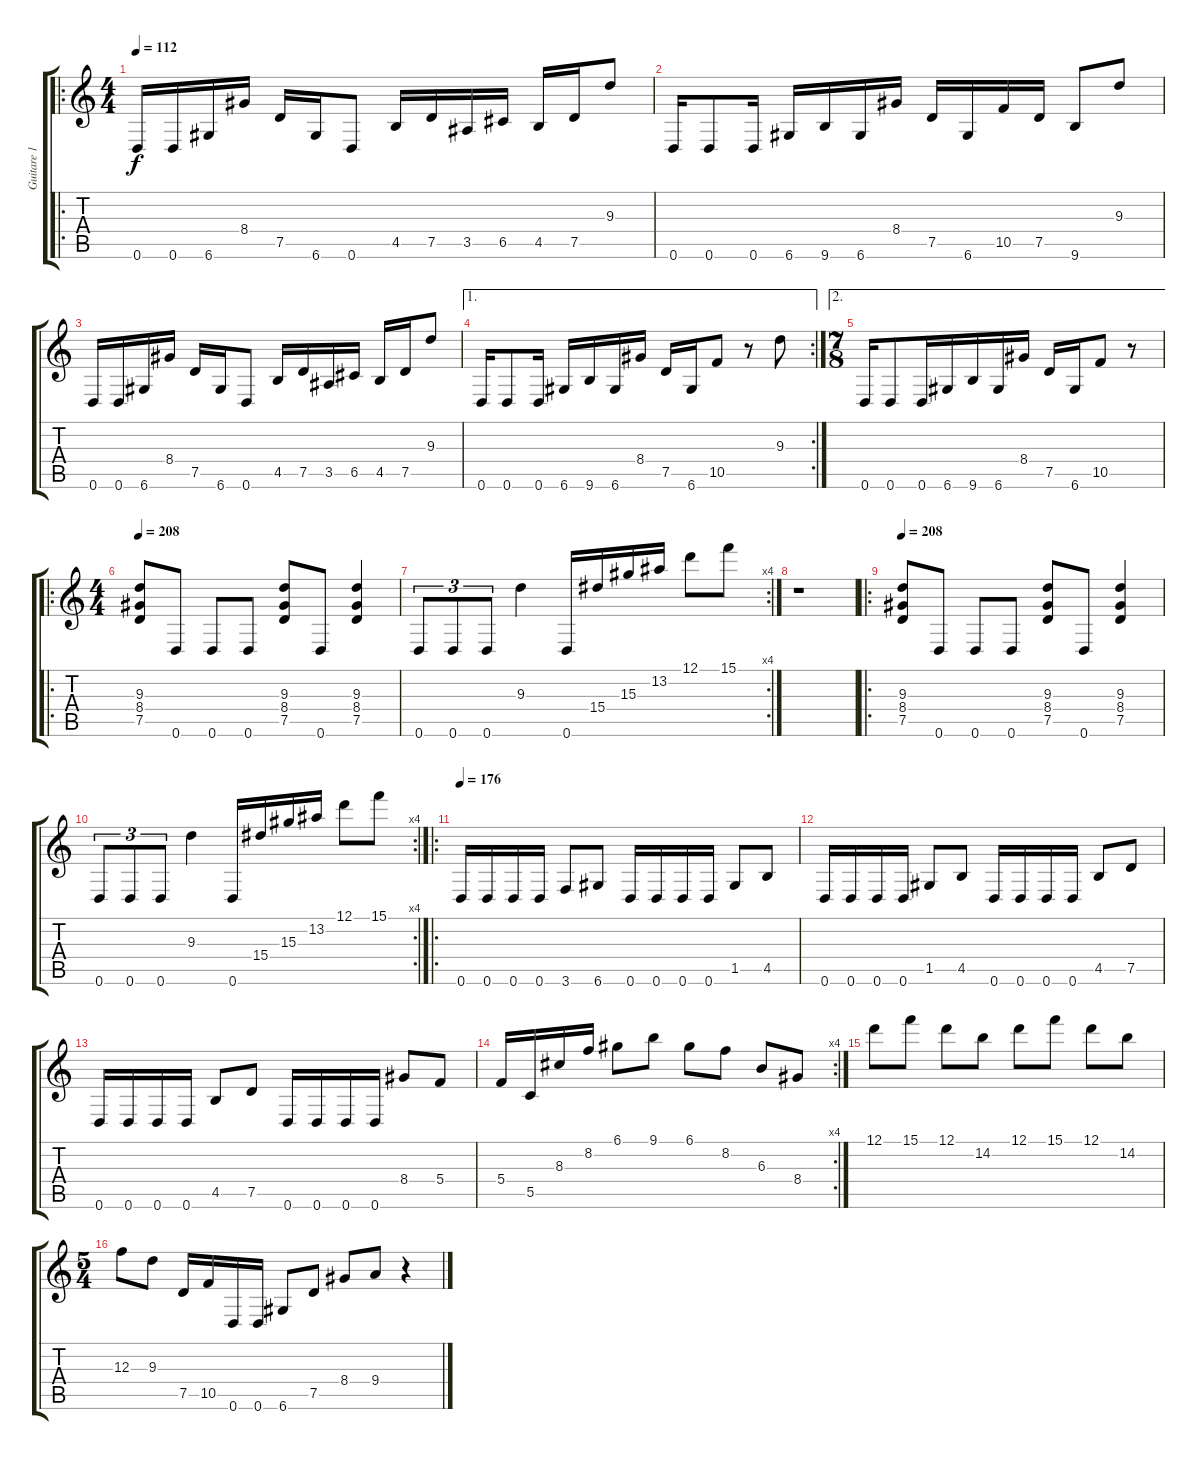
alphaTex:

\track ("Guitare 1" "Guitare 1") {instrument distortionguitar}
\staff {score tabs}
\tuning (D4 A3 F3 C3 G2 D2) {hide}
\ro
\ts (4 4)
\tempo 112
\clef g2
\ks c
0.6.16{dy f} 0.6.16 6.6.16 8.4.16 7.5.16 6.6.16 0.6.8 4.5.16 7.5.16 3.5.16 6.5.16 4.5.16 7.5.16 9.3.8 |
0.6.16 0.6.8 0.6.16 6.6.16 9.6.16 6.6.16 8.4.16 7.5.16 6.6.16 10.5.16 7.5.16 9.6.8 9.3.8 |
0.6.16 0.6.16 6.6.16 8.4.16 7.5.16 6.6.16 0.6.8 4.5.16 7.5.16 3.5.16 6.5.16 4.5.16 7.5.16 9.3.8 |
\ae 1
\rc 2
0.6.16 0.6.8 0.6.16 6.6.16 9.6.16 6.6.16 8.4.16 7.5.16 6.6.16 10.5.8 r.8 9.3.8 |
\ae 2
\ts (7 8)
0.6.16 0.6.8 0.6.16 6.6.16 9.6.16 6.6.16 8.4.16 7.5.16 6.6.16 10.5.8 r.8 |
\ro
\ts (4 4)
\tempo 208
(9.3 8.4 7.5).8 0.6.8 0.6.8 0.6.8 (9.3 8.4 7.5).8 0.6.8 (9.3 8.4 7.5).4 |
\rc 4
0.6.8{tu (3 2)} 0.6.8{tu (3 2)} 0.6.8{tu (3 2)} 9.3.4 0.6.16 15.4.16 15.3.16 13.2.16 12.1.8 15.1.8 |
r.1 |
\ro
\tempo 208
(9.3 8.4 7.5).8 0.6.8 0.6.8 0.6.8 (9.3 8.4 7.5).8 0.6.8 (9.3 8.4 7.5).4 |
\rc 4
0.6.8{tu (3 2)} 0.6.8{tu (3 2)} 0.6.8{tu (3 2)} 9.3.4 0.6.16 15.4.16 15.3.16 13.2.16 12.1.8 15.1.8 |
\ro
\tempo 176
0.6.16 0.6.16 0.6.16 0.6.16 3.6.8 6.6.8 0.6.16 0.6.16 0.6.16 0.6.16 1.5.8 4.5.8 |
0.6.16 0.6.16 0.6.16 0.6.16 1.5.8 4.5.8 0.6.16 0.6.16 0.6.16 0.6.16 4.5.8 7.5.8 |
0.6.16 0.6.16 0.6.16 0.6.16 4.5.8 7.5.8 0.6.16 0.6.16 0.6.16 0.6.16 8.4.8 5.4.8 |
\rc 4
5.4.16 5.5.16 8.3.16 8.2.16 6.1.8 9.1.8 6.1.8 8.2.8 6.3.8 8.4.8 |
12.1.8 15.1.8 12.1.8 14.2.8 12.1.8 15.1.8 12.1.8 14.2.8 |
\ts (5 4)
12.3.8 9.3.8 7.5.16 10.5.16 0.6.16 0.6.16 6.6.8 7.5.8 8.4.8 9.4.8 r.4
